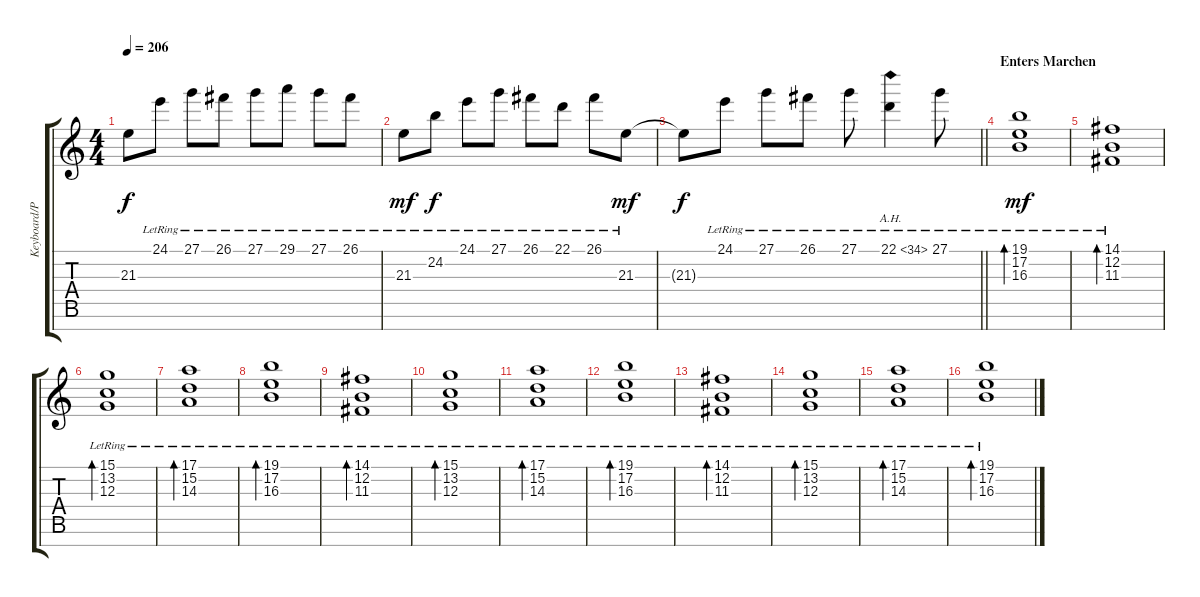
\track ("Keyboard/Piano" "Keyboard/P") {instrument acousticgrandpiano}
\staff {score tabs}
\tuning (E4 B3 G3 D3 A2 E2 B1) {hide}
\ts (4 4)
\tempo 206
\clef g2
\ks c
21.3{t}.8{dy f} 24.1{lr}.8 27.1{lr}.8 26.1{lr}.8 27.1{lr}.8 29.1{lr}.8 27.1{lr}.8 26.1{lr}.8 |
21.3{lr}.8{dy mf} 24.2{lr}.8{dy f} 24.1{lr}.8 27.1{lr}.8 26.1{lr}.8 22.1{lr}.8 26.1{lr}.8 21.3{lr}.8{dy mf} |
\barLineRight lightlight
21.3{t}.8{dy f} 24.1{lr}.8 27.1{lr}.8 26.1{lr}.8 27.1{lr}.8 22.1{ah 12 lr}.4 27.1{lr}.8 |
\section ("" "Enters Marchen")
(19.1{lr} 17.2{lr} 16.3{lr}).1{bd 480 dy mf volume 8 balance 5} |
(14.1{lr} 12.2{lr} 11.3{lr}).1{bd 480} |
(15.1{lr} 13.2{lr} 12.3{lr}).1{bd 480} |
(17.1{lr} 15.2{lr} 14.3{lr}).1{bd 480} |
(19.1{lr} 17.2{lr} 16.3{lr}).1{bd 480} |
(14.1{lr} 12.2{lr} 11.3{lr}).1{bd 480} |
(15.1{lr} 13.2{lr} 12.3{lr}).1{bd 480} |
(17.1{lr} 15.2{lr} 14.3{lr}).1{bd 480} |
(19.1{lr} 17.2{lr} 16.3{lr}).1{bd 480} |
(14.1{lr} 12.2{lr} 11.3{lr}).1{bd 480} |
(15.1{lr} 13.2{lr} 12.3{lr}).1{bd 480} |
(17.1{lr} 15.2{lr} 14.3{lr}).1{bd 480} |
(19.1{lr} 17.2{lr} 16.3{lr}).1{bd 480}
